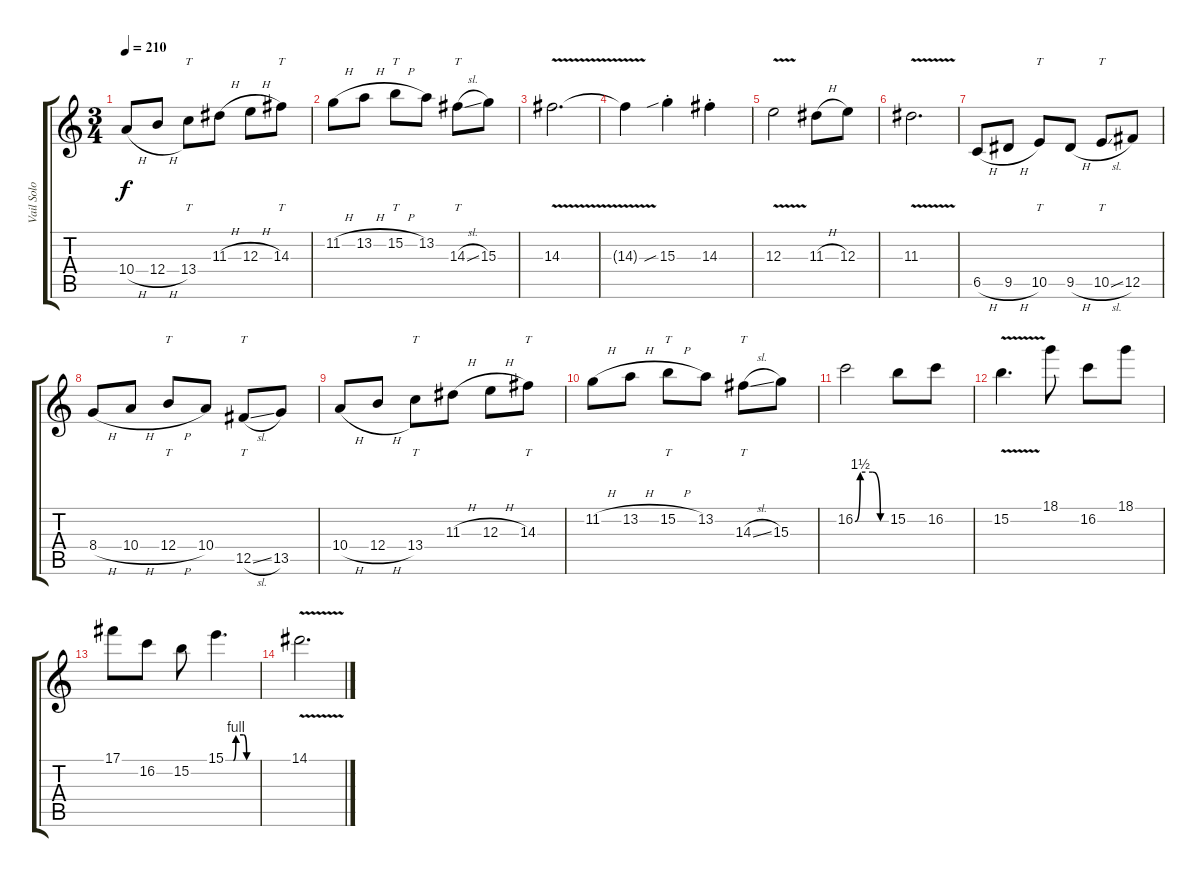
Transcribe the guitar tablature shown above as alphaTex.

\track ("Vail Solo" "Vail Solo") {instrument overdrivenguitar}
\staff {score tabs}
\tuning (Db4 Ab3 E3 B2 Gb2 B1) {hide}
\ts (3 4)
\tempo 210
\clef g2
\ks c
10.4{h}.8{dy f} 12.4{h}.8 13.4.8{tt} 11.3{h}.8 12.3{h}.8 14.3.8{tt} |
11.2{h}.8 13.2{h}.8 15.2{h}.8{tt} 13.2.8 14.3{sl}.8{tt} 15.3.8 |
14.3{v}.2{d} |
14.3{t}.4 15.3{sib st}.4 14.3{st}.4 |
12.3{v}.2 11.3{h}.8 12.3.8 |
11.3{v}.2{d} |
6.5{h}.8 9.5{h}.8 10.5.8{tt} 9.5{h}.8 10.5{sl}.8{tt} 12.5.8 |
8.4{h}.8 10.4{h}.8 12.4{h}.8{tt} 10.4.8 12.5{sl}.8{tt} 13.5.8 |
10.4{h}.8 12.4{h}.8 13.4.8{tt} 11.3{h}.8 12.3{h}.8 14.3.8{tt} |
11.2{h}.8 13.2{h}.8 15.2{h}.8{tt} 13.2.8 14.3{sl}.8{tt} 15.3.8 |
16.2{be (custom 0 0 10 6 34 6 49 0 60 0)}.2 15.2.8 16.2.8 |
15.2{v}.4{d} 18.1.8 16.2.8 18.1.8 |
17.1.8 16.2.8 15.2.8 15.1{be (custom 0 0 15 0 20 4 35 4 41 0 60 0)}.4{d} |
14.1{v}.2{d}
